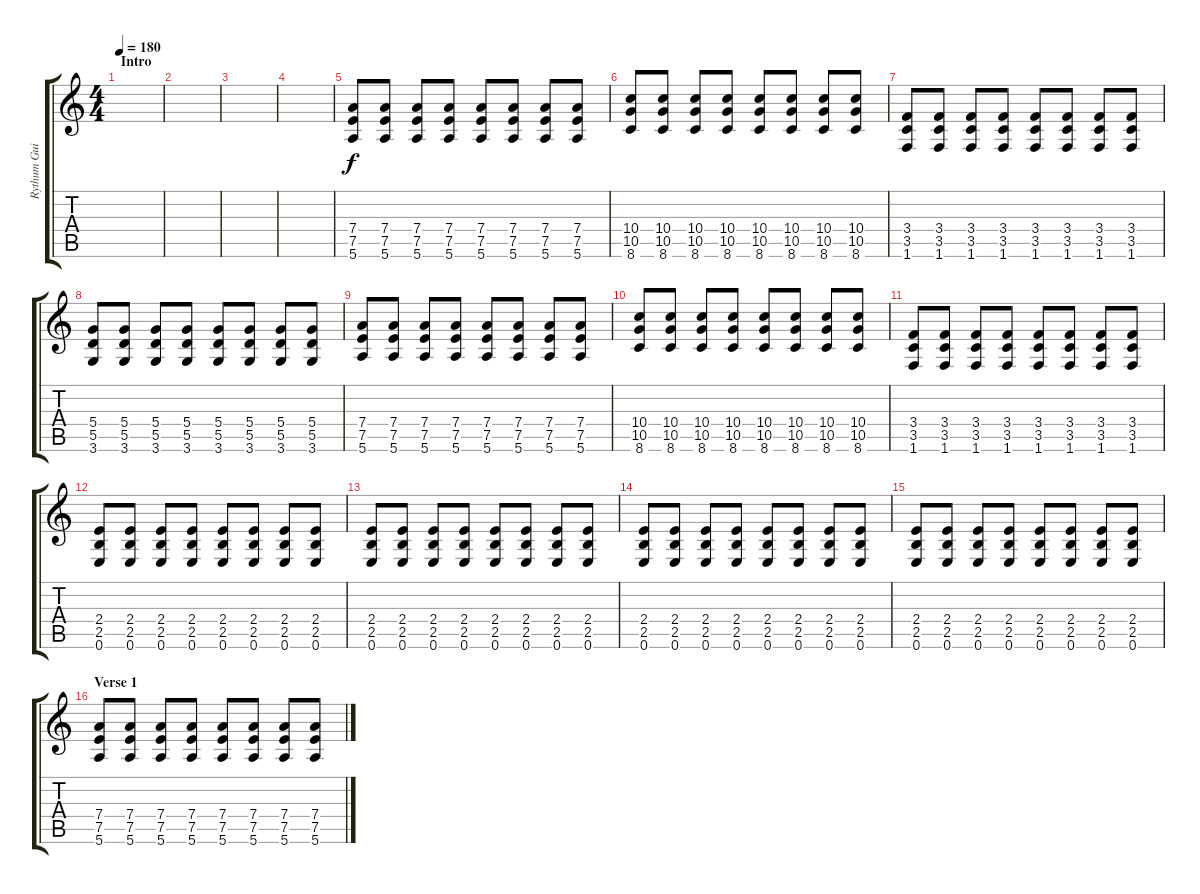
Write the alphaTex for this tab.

\track ("Rythum Guitar" "Rythum Gui") {instrument overdrivenguitar}
\staff {score tabs}
\tuning (E4 B3 G3 D3 A2 E2) {hide}
\ts (4 4)
\section ("" "Intro")
\tempo 180
\clef g2
\ks c
|
|
|
|
(7.4 7.5 5.6).8 (7.4 7.5 5.6).8 (7.4 7.5 5.6).8 (7.4 7.5 5.6).8 (7.4 7.5 5.6).8 (7.4 7.5 5.6).8 (7.4 7.5 5.6).8 (7.4 7.5 5.6).8 |
(10.4 10.5 8.6).8 (10.4 10.5 8.6).8 (10.4 10.5 8.6).8 (10.4 10.5 8.6).8 (10.4 10.5 8.6).8 (10.4 10.5 8.6).8 (10.4 10.5 8.6).8 (10.4 10.5 8.6).8 |
(3.4 3.5 1.6).8 (3.4 3.5 1.6).8 (3.4 3.5 1.6).8 (3.4 3.5 1.6).8 (3.4 3.5 1.6).8 (3.4 3.5 1.6).8 (3.4 3.5 1.6).8 (3.4 3.5 1.6).8 |
(5.4 5.5 3.6).8 (5.4 5.5 3.6).8 (5.4 5.5 3.6).8 (5.4 5.5 3.6).8 (5.4 5.5 3.6).8 (5.4 5.5 3.6).8 (5.4 5.5 3.6).8 (5.4 5.5 3.6).8 |
(7.4 7.5 5.6).8 (7.4 7.5 5.6).8 (7.4 7.5 5.6).8 (7.4 7.5 5.6).8 (7.4 7.5 5.6).8 (7.4 7.5 5.6).8 (7.4 7.5 5.6).8 (7.4 7.5 5.6).8 |
(10.4 10.5 8.6).8 (10.4 10.5 8.6).8 (10.4 10.5 8.6).8 (10.4 10.5 8.6).8 (10.4 10.5 8.6).8 (10.4 10.5 8.6).8 (10.4 10.5 8.6).8 (10.4 10.5 8.6).8 |
(3.4 3.5 1.6).8 (3.4 3.5 1.6).8 (3.4 3.5 1.6).8 (3.4 3.5 1.6).8 (3.4 3.5 1.6).8 (3.4 3.5 1.6).8 (3.4 3.5 1.6).8 (3.4 3.5 1.6).8 |
(2.4 2.5 0.6).8 (2.4 2.5 0.6).8 (2.4 2.5 0.6).8 (2.4 2.5 0.6).8 (2.4 2.5 0.6).8 (2.4 2.5 0.6).8 (2.4 2.5 0.6).8 (2.4 2.5 0.6).8 |
(2.4 2.5 0.6).8 (2.4 2.5 0.6).8 (2.4 2.5 0.6).8 (2.4 2.5 0.6).8 (2.4 2.5 0.6).8 (2.4 2.5 0.6).8 (2.4 2.5 0.6).8 (2.4 2.5 0.6).8 |
(2.4 2.5 0.6).8 (2.4 2.5 0.6).8 (2.4 2.5 0.6).8 (2.4 2.5 0.6).8 (2.4 2.5 0.6).8 (2.4 2.5 0.6).8 (2.4 2.5 0.6).8 (2.4 2.5 0.6).8 |
(2.4 2.5 0.6).8 (2.4 2.5 0.6).8 (2.4 2.5 0.6).8 (2.4 2.5 0.6).8 (2.4 2.5 0.6).8 (2.4 2.5 0.6).8 (2.4 2.5 0.6).8 (2.4 2.5 0.6).8 |
\section ("" "Verse 1")
(7.4 7.5 5.6).8 (7.4 7.5 5.6).8 (7.4 7.5 5.6).8 (7.4 7.5 5.6).8 (7.4 7.5 5.6).8 (7.4 7.5 5.6).8 (7.4 7.5 5.6).8 (7.4 7.5 5.6).8
